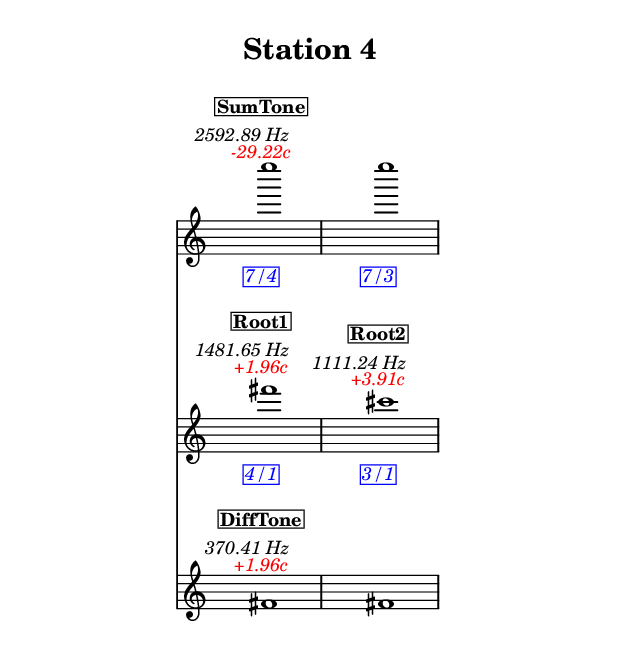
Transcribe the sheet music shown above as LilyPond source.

\version "2.20.0"
\language "english"

#(set-default-paper-size "a6" 'portrait)
#(set-global-staff-size 16)

\header {
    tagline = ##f
    title = \markup {
        \pad-around
            #3
            "Station 4"
        }
}

\layout {
    indent = #25
}

\paper {
    systems-per-page = 1
}

\score {
    \new Score
    <<
        \new Staff
        \with
        {
            \remove Time_signature_engraver
        }
        {
            \clef "treble"
            e''''1
            - \tweak color #red
            ^ \markup {
                \halign
                    #0
                    \italic
                        {
                            -29.22c
                        }
                }
            ^ \markup {
                \halign
                    #1
                    \italic
                        {
                            2592.89
                            Hz
                        }
                }
            ^ \markup {
                \pad-around
                    #1
                    \box
                        \vcenter
                            \halign
                                #0
                                \bold
                                    {
                                        SumTone
                                    }
                }
            - \tweak color #blue
            _ \markup {
                \pad-around
                    #1
                    \box
                        \halign
                            #0
                            \italic
                                {
                                    7/4
                                }
                }
            \override Score.NonMusicalPaperColumn.padding = #5
            \clef "treble"
            e''''1
            - \tweak color #blue
            _ \markup {
                \pad-around
                    #1
                    \box
                        \halign
                            #0
                            \italic
                                {
                                    7/3
                                }
                }
        }
        \new Staff
        \with
        {
            \remove Time_signature_engraver
        }
        {
            \clef "treble"
            fs'''1
            - \tweak color #red
            ^ \markup {
                \halign
                    #0
                    \italic
                        {
                            +1.96c
                        }
                }
            ^ \markup {
                \halign
                    #1
                    \italic
                        {
                            1481.65
                            Hz
                        }
                }
            ^ \markup {
                \pad-around
                    #1
                    \box
                        \vcenter
                            \halign
                                #0
                                \bold
                                    {
                                        Root1
                                    }
                }
            - \tweak color #blue
            _ \markup {
                \pad-around
                    #1
                    \box
                        \halign
                            #0
                            \italic
                                {
                                    4/1
                                }
                }
            \clef "treble"
            cs'''1
            - \tweak color #red
            ^ \markup {
                \halign
                    #0
                    \italic
                        {
                            +3.91c
                        }
                }
            ^ \markup {
                \halign
                    #1
                    \italic
                        {
                            1111.24
                            Hz
                        }
                }
            ^ \markup {
                \pad-around
                    #1
                    \box
                        \vcenter
                            \halign
                                #0
                                \bold
                                    {
                                        Root2
                                    }
                }
            - \tweak color #blue
            _ \markup {
                \pad-around
                    #1
                    \box
                        \halign
                            #0
                            \italic
                                {
                                    3/1
                                }
                }
        }
        \new Staff
        \with
        {
            \remove Time_signature_engraver
        }
        {
            \clef "treble"
            fs'1
            - \tweak color #red
            ^ \markup {
                \halign
                    #0
                    \italic
                        {
                            +1.96c
                        }
                }
            ^ \markup {
                \halign
                    #1
                    \italic
                        {
                            370.41
                            Hz
                        }
                }
            ^ \markup {
                \pad-around
                    #1
                    \box
                        \vcenter
                            \halign
                                #0
                                \bold
                                    {
                                        DiffTone
                                    }
                }
            \clef "treble"
            fs'1
        }
    >>
}